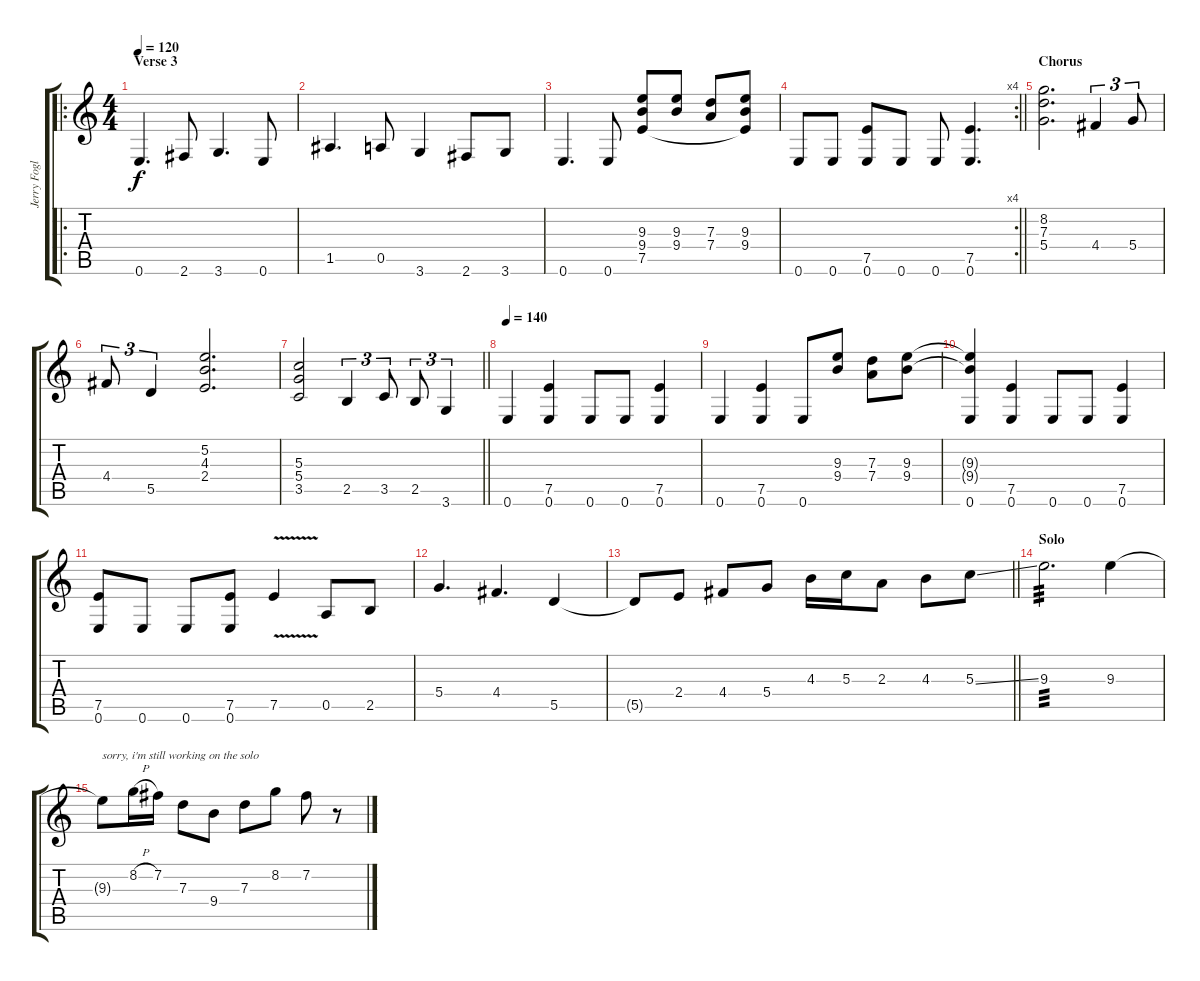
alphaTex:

\track ("Jerry Fogle" "Jerry Fogl") {instrument distortionguitar}
\staff {score tabs}
\tuning (E4 B3 G3 D3 A2 E2) {hide}
\ro
\ts (4 4)
\section ("" "Verse 3")
\tempo 120
\clef g2
\ks c
0.6.4{d dy f} 2.6.8 3.6.4{d} 0.6.8 |
1.5.4{d} 0.5.8 3.6.4 2.6.8 3.6.8 |
0.6.4{d} 0.6.8 (9.3 9.4 7.5).8 (9.3 9.4).8 (7.3 7.4).8 (9.3 9.4 7.5{t}).8 |
\rc 4
\barLineRight lightlight
0.6.8 0.6.8 (7.5 0.6).8 0.6.8 0.6.8 (7.5 0.6).4{d} |
\section ("" "Chorus")
(8.2 7.3 5.4).2{d} 4.4.4{tu (3 2)} 5.4.8{tu (3 2)} |
4.4.8{tu (3 2)} 5.5.4{tu (3 2)} (5.2 4.3 2.4).2{d} |
\barLineRight lightlight
(5.3 5.4 3.5).2 2.5.4{tu (3 2)} 3.5.8{tu (3 2)} 2.5.8{tu (3 2)} 3.6.4{tu (3 2)} |
\tempo 140
0.6.4 (7.5 0.6).4 0.6.8 0.6.8 (7.5 0.6).4 |
0.6.4 (7.5 0.6).4 0.6.8 (9.3 9.4).8 (7.3 7.4).8 (9.3 9.4).8 |
(9.3{t} 9.4{t} 0.6).4 (7.5 0.6).4 0.6.8 0.6.8 (7.5 0.6).4 |
(7.5 0.6).8 0.6.8 0.6.8 (7.5 0.6).8 7.5{v}.4 0.5.8 2.5.8 |
5.4.4{d} 4.4.4{d} 5.5.4 |
\barLineRight lightlight
5.5{t}.8 2.4.8 4.4.8 5.4.8 4.3.16 5.3.16 2.3.8 4.3.8 5.3{ss}.8 |
\section ("" "Solo")
9.3.2{d tp 3} 9.3.4 |
9.3{t}.8{txt "sorry, i'm still working on the solo"} 8.2{h}.16 7.2.16 7.3.8 9.4.8 7.3.8 8.2.8 7.2.8 r.8
